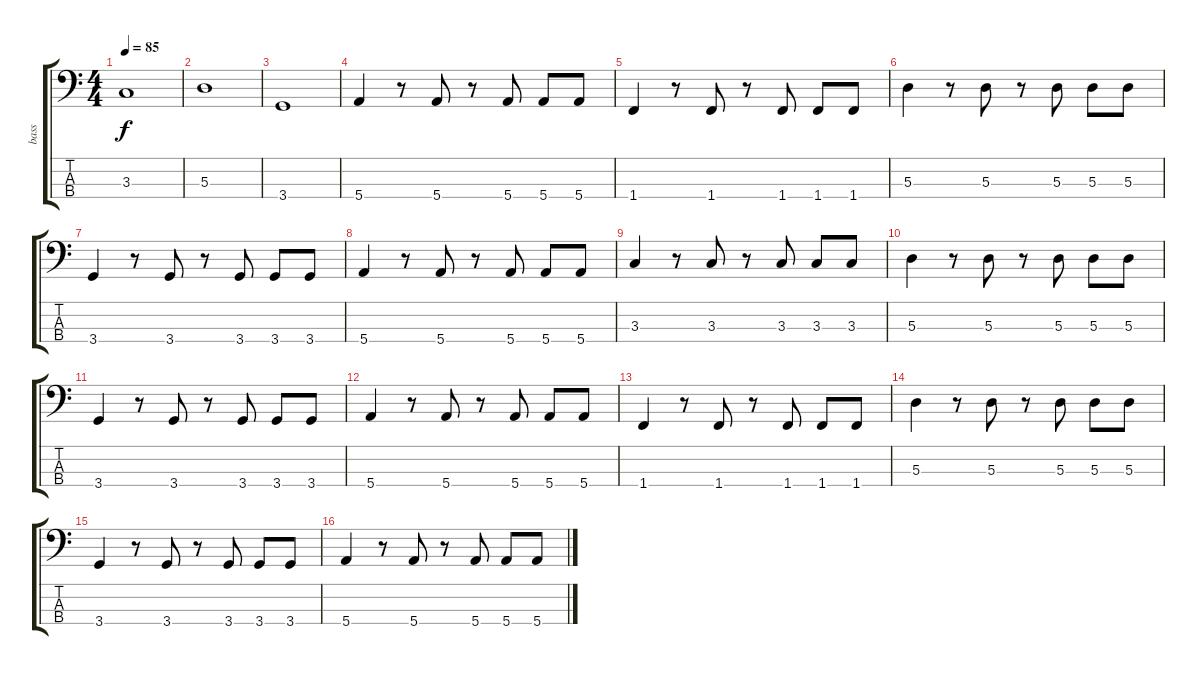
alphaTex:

\track ("bass" "bass") {instrument electricbassfinger}
\staff {score tabs}
\tuning (G2 D2 A1 E1) {hide}
\ts (4 4)
\tempo 85
\clef f4
\ks c
3.3.1{dy f} |
5.3.1 |
3.4.1 |
5.4.4 r.8 5.4.8 r.8 5.4.8 5.4.8 5.4.8 |
1.4.4 r.8 1.4.8 r.8 1.4.8 1.4.8 1.4.8 |
5.3.4 r.8 5.3.8 r.8 5.3.8 5.3.8 5.3.8 |
3.4.4 r.8 3.4.8 r.8 3.4.8 3.4.8 3.4.8 |
5.4.4 r.8 5.4.8 r.8 5.4.8 5.4.8 5.4.8 |
3.3.4 r.8 3.3.8 r.8 3.3.8 3.3.8 3.3.8 |
5.3.4 r.8 5.3.8 r.8 5.3.8 5.3.8 5.3.8 |
3.4.4 r.8 3.4.8 r.8 3.4.8 3.4.8 3.4.8 |
5.4.4 r.8 5.4.8 r.8 5.4.8 5.4.8 5.4.8 |
1.4.4 r.8 1.4.8 r.8 1.4.8 1.4.8 1.4.8 |
5.3.4 r.8 5.3.8 r.8 5.3.8 5.3.8 5.3.8 |
3.4.4 r.8 3.4.8 r.8 3.4.8 3.4.8 3.4.8 |
5.4.4 r.8 5.4.8 r.8 5.4.8 5.4.8 5.4.8
